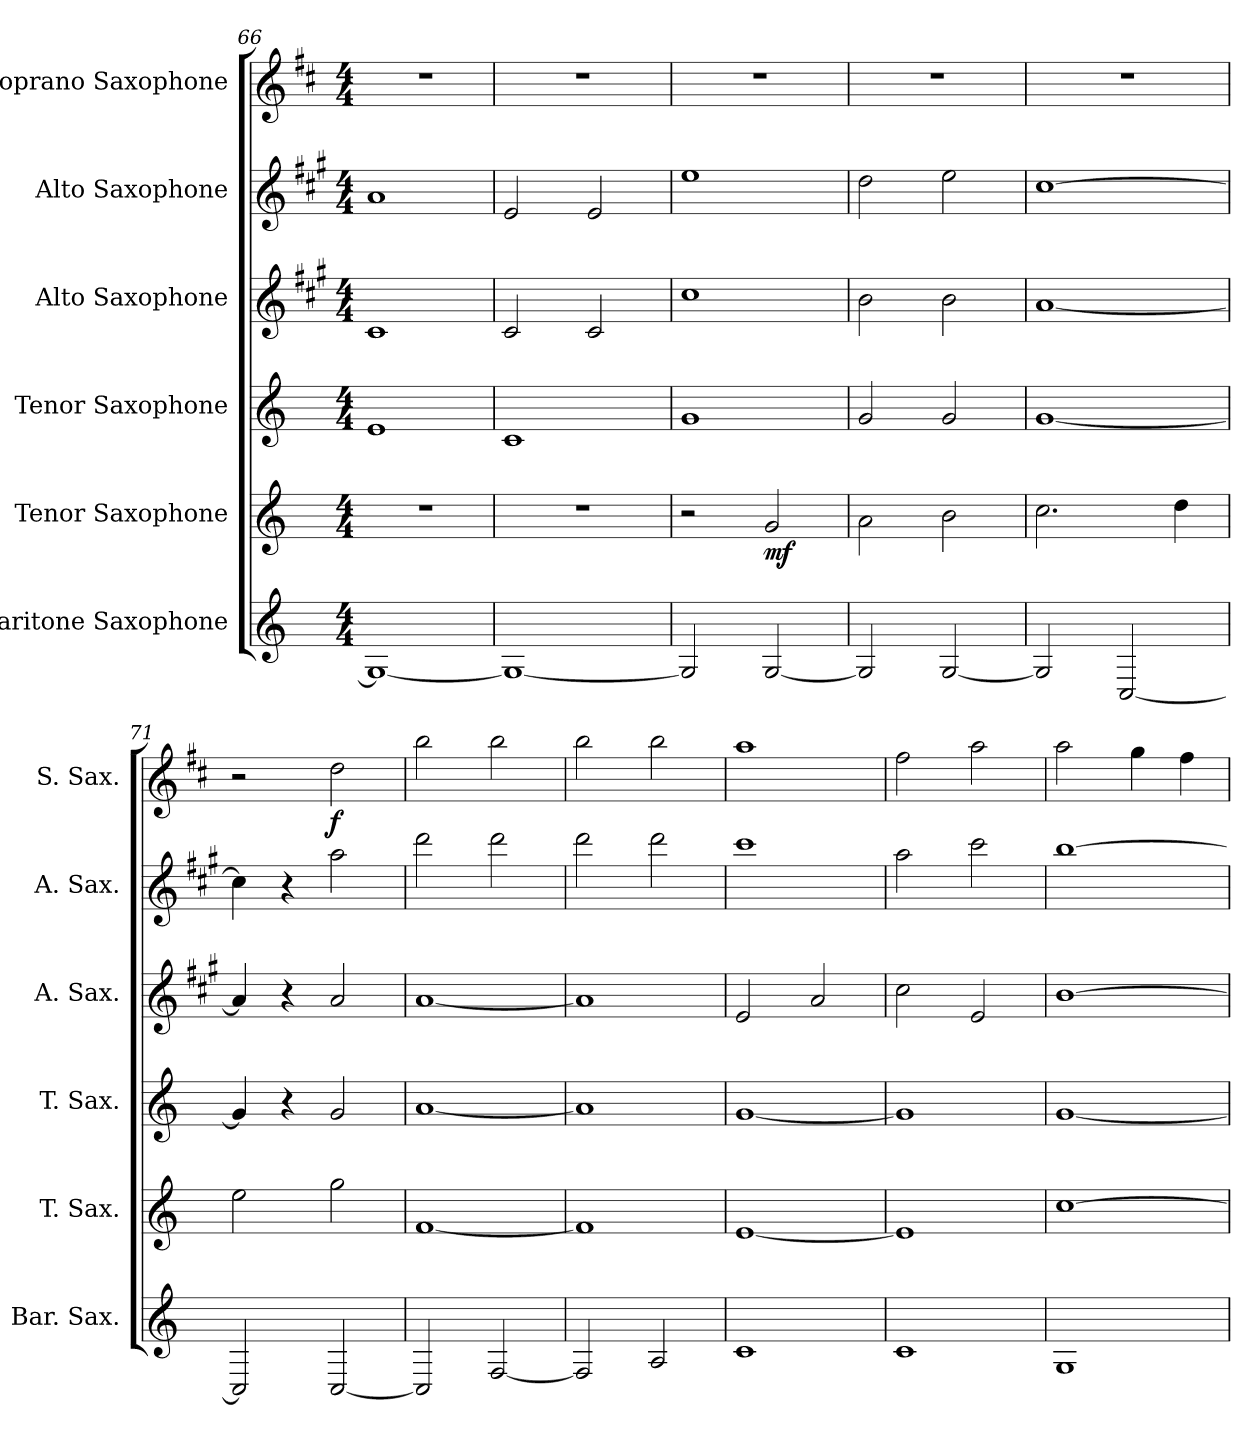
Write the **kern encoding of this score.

**kern	**kern	**dynam	**kern	**kern	**kern	**kern	**dynam
*part6	*part5	*part5	*part4	*part3	*part2	*part1	*part1
*staff6	*staff5	*staff5	*staff4	*staff3	*staff2	*staff1	*staff1
*I"Baritone Saxophone	*I"Tenor Saxophone	*	*I"Tenor Saxophone	*I"Alto Saxophone	*I"Alto Saxophone	*I"Soprano Saxophone	*
*I'Bar. Sax.	*I'T. Sax.	*	*I'T. Sax.	*I'A. Sax.	*I'A. Sax.	*I'S. Sax.	*
*clefG2	*clefG2	*	*clefG2	*clefG2	*clefG2	*clefG2	*
*ITrd12c21	*ITrd8c14	*	*ITrd8c14	*ITrd5c9	*ITrd5c9	*ITrd1c2	*
*k[]	*k[]	*	*k[]	*k[]	*k[]	*k[]	*
*M4/4	*M4/4	*	*M4/4	*M4/4	*M4/4	*M4/4	*
=66	=66	=66	=66	=66	=66	=66	=66
1GG_	1r	.	1E	1E	1c	1r	.
=67	=67	=67	=67	=67	=67	=67	=67
1GG_	1r	.	1C	2E/	2G/	1r	.
.	.	.	.	2E/	2G/	.	.
=68	=68	=68	=68	=68	=68	=68	=68
2GG/]	2r	.	1G	1e	1g	1r	.
!	!	!LO:DY:b	!	!	!	!	!
[2GG/	2G/	mf	.	.	.	.	.
=69	=69	=69	=69	=69	=69	=69	=69
2GG/]	2A\	.	2G/	2d\	2f\	1r	.
[2GG/	2B\	.	2G/	2d\	2g\	.	.
=70	=70	=70	=70	=70	=70	=70	=70
2GG/]	2.c\	.	[1G	[1c	[1e	1r	.
[2CC/	.	.	.	.	.	.	.
.	4d\	.	.	.	.	.	.
=71	=71	=71	=71	=71	=71	=71	=71
2CC/]	2e\	.	4G/]	4c/]	4e\]	2r	.
.	.	.	4r	4r	4r	.	.
!	!	!	!	!	!	!	!LO:DY:b
[2CC/	2g\	.	2G/	2c/	2cc\	2cc\	f
=72	=72	=72	=72	=72	=72	=72	=72
2CC/]	[1F	.	[1A	[1c	2ff\	2aa\	.
[2FF/	.	.	.	.	2ff\	2aa\	.
=73	=73	=73	=73	=73	=73	=73	=73
2FF/]	1F]	.	1A]	1c]	2ff\	2aa\	.
2AA/	.	.	.	.	2ff\	2aa\	.
=74	=74	=74	=74	=74	=74	=74	=74
1C	[1E	.	[1G	2G/	1ee	1gg	.
.	.	.	.	2c/	.	.	.
=75	=75	=75	=75	=75	=75	=75	=75
1C	1E]	.	1G]	2e\	2cc\	2ee\	.
.	.	.	.	2G/	2ee\	2gg\	.
!!LO:PB:g=z
=76	=76	=76	=76	=76	=76	=76	=76
1GG	[1c	.	[1G	[1d	[1dd	2gg\	.
.	.	.	.	.	.	4ff\	.
.	.	.	.	.	.	4ee\	.
=	=	=	=	=	=	=	=
*-	*-	*-	*-	*-	*-	*-	*-
